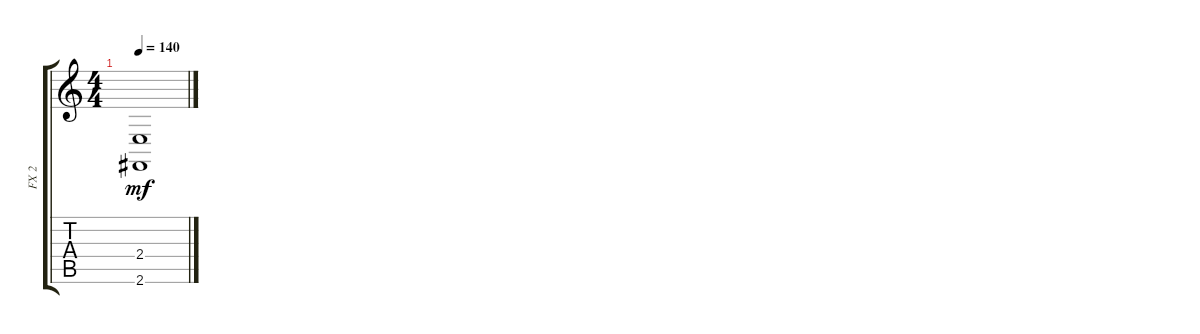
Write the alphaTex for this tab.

\track ("FX 2" "FX 2") {instrument reversecymbal}
\staff {score tabs}
\tuning (E4 B3 G3 D3 A2 E2) {hide}
\ts (4 4)
\tempo 140
\clef g2
\ks c
(2.4 2.6).1{dy mf}
